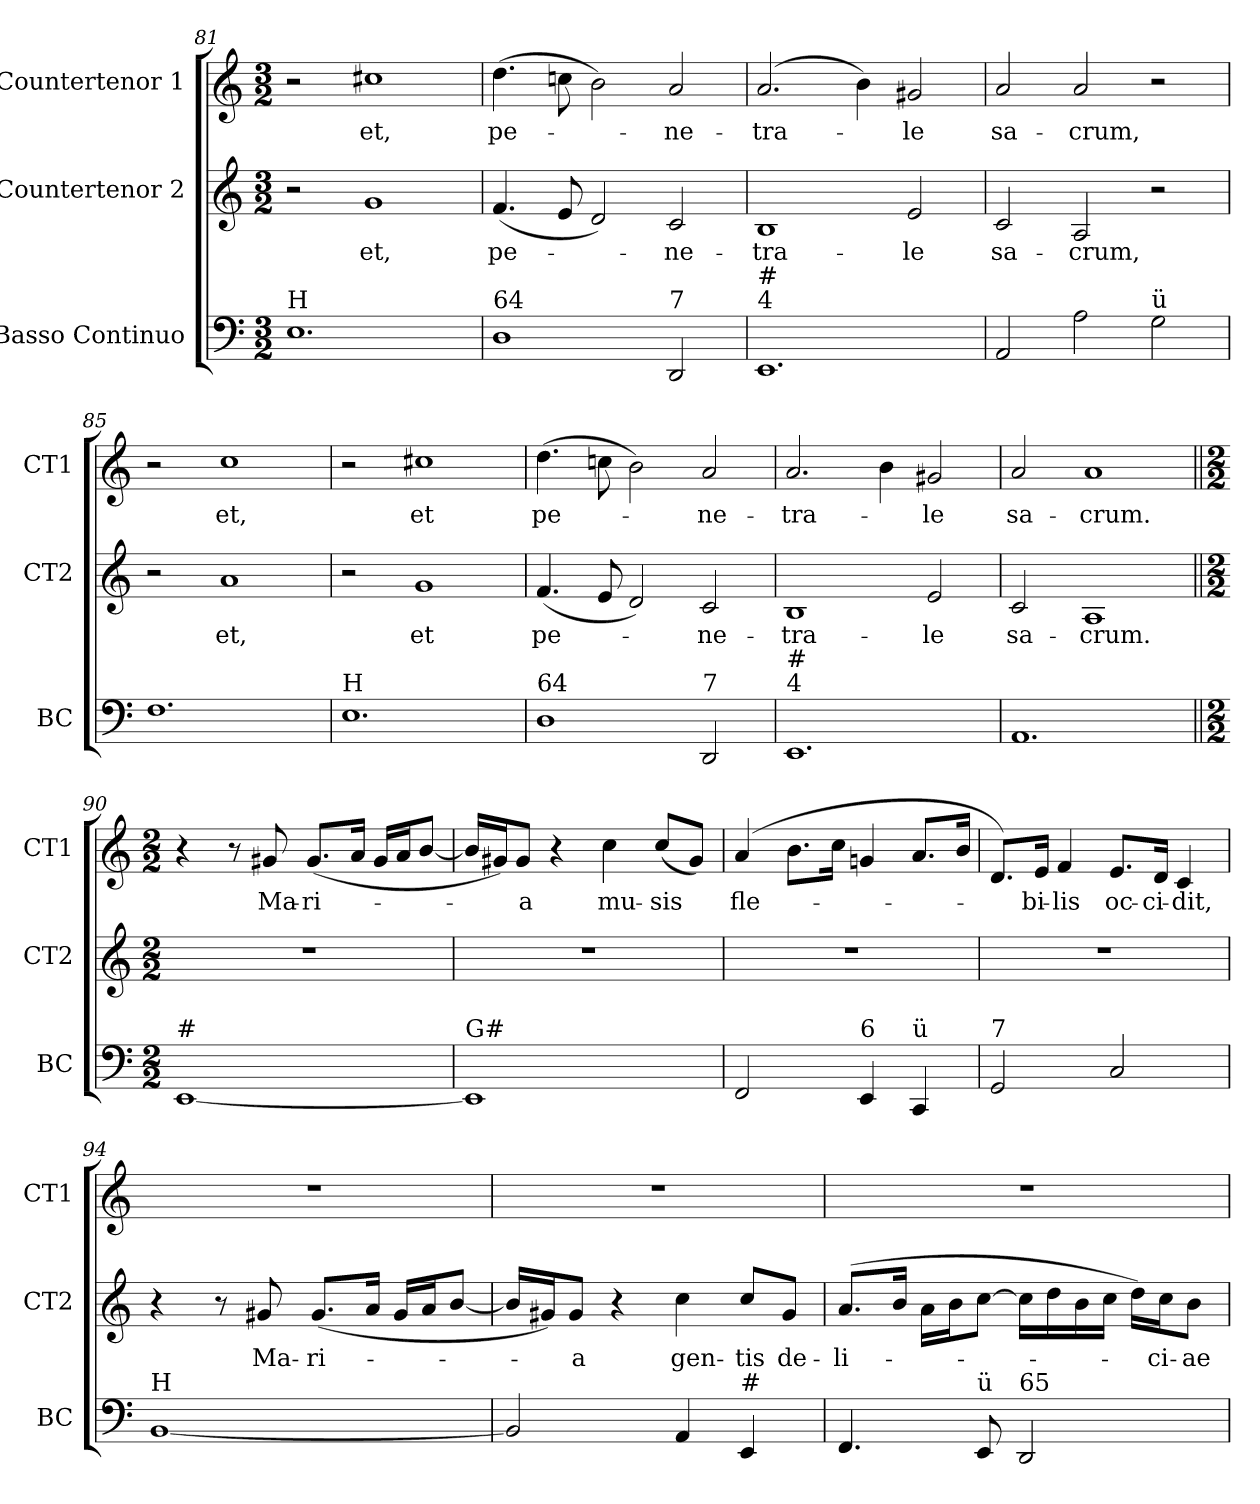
**kern	**kern	**text	**kern	**text
*part3	*part2	*part2	*part1	*part1
*staff3	*staff2	*staff2	*staff1	*staff1
*I"Basso Continuo	*I"Countertenor 2	*	*I"Countertenor 1	*
*I'BC	*I'CT2	*	*I'CT1	*
*clefF4	*clefG2	*	*clefG2	*
*k[]	*k[]	*	*k[]	*
*M3/2	*M3/2	*	*M3/2	*
=81	=81	=81	=81	=81
!LO:TX:a:t=H	!	!	!	!
1.E	2r	.	2r	.
!	!	!LO:LY:b	!	!LO:LY:b
.	1g	et,	1cc#X	et,
=82	=82	=82	=82	=82
!LO:TX:a:t=64	!	!	!	!
!	!	!LO:LY:b	!	!LO:LY:b
1D	(<4.f/	pe-	(>4.dd\	pe-
.	8e/	.	8ccn\	.
.	2d/)	.	2b\)	.
!LO:TX:a:t=7	!	!	!	!
!	!	!LO:LY:b	!	!LO:LY:b
2DD/	2c/	-ne-	2a/	-ne-
=83	=83	=83	=83	=83
!LO:TX:a:t=4	!	!	!	!
!LO:TX:a:t=#	!	!	!	!
!	!	!LO:LY:b	!	!LO:LY:b
1.EE	1B	-tra-	(>2.a/	-tra-
.	.	.	4b\)	.
!	!	!LO:LY:b	!	!LO:LY:b
.	2e/	-le	2g#X/	-le
!!LO:PB:g=z
=84	=84	=84	=84	=84
!	!	!LO:LY:b	!	!LO:LY:b
2AA/	2c/	sa-	2a/	sa-
!	!	!LO:LY:b	!	!LO:LY:b
2A\	2A/	-crum,	2a/	-crum,
!LO:TX:a:t=ü	!	!	!	!
2G\	2r	.	2r	.
=85	=85	=85	=85	=85
1.F	2r	.	2r	.
!	!	!LO:LY:b	!	!LO:LY:b
.	1a	et,	1cc	et,
=86	=86	=86	=86	=86
!LO:TX:a:t=H	!	!	!	!
1.E	2r	.	2r	.
!	!	!LO:LY:b	!	!LO:LY:b
.	1g	et	1cc#X	et
!!LO:LB:g=z
=87	=87	=87	=87	=87
!LO:TX:a:t=64	!	!	!	!
!	!	!LO:LY:b	!	!LO:LY:b
1D	(<4.f/	pe-	(>4.dd\	pe-
.	8e/	.	8ccn\	.
.	2d/)	.	2b\)	.
!LO:TX:a:t=7	!	!	!	!
!	!	!LO:LY:b	!	!LO:LY:b
2DD/	2c/	-ne-	2a/	-ne-
=88	=88	=88	=88	=88
!LO:TX:a:t=4	!	!	!	!
!LO:TX:a:t=#	!	!	!	!
!	!	!LO:LY:b	!	!LO:LY:b
1.EE	1B	-tra-	2.a/	-tra-
.	.	.	4b\	.
!	!	!LO:LY:b	!	!LO:LY:b
.	2e/	-le	2g#X/	-le
=89	=89	=89	=89	=89
!	!	!LO:LY:b	!	!LO:LY:b
1.AA	2c/	sa-	2a/	sa-
!	!	!LO:LY:b	!	!LO:LY:b
.	1A	-crum.	1a	-crum.
!!LO:LB:g=z
=90||	=90||	=90||	=90||	=90||
*M2/2	*M2/2	*	*M2/2	*
!LO:TX:a:t=#	!	!	!	!
[1EE	1r	.	4r	.
.	.	.	8r	.
!	!	!	!	!LO:LY:b
.	.	.	8g#X/	Ma-
!	!	!	!	!LO:LY:b
.	.	.	(<8.g#/L	-ri-
.	.	.	16a/Jk	.
.	.	.	16g#/LL	.
.	.	.	16a/J	.
.	.	.	[8b/J	.
=91	=91	=91	=91	=91
!LO:TX:a:t=G#	!	!	!	!
1EE]	1r	.	16b/LL]	.
.	.	.	16g#X/J)	.
!	!	!	!	!LO:LY:b
.	.	.	8g#/J	-a
.	.	.	4r	.
!	!	!	!	!LO:LY:b
.	.	.	4cc\	mu-
!	!	!	!	!LO:LY:b
.	.	.	(<8cc/L	-sis
.	.	.	8g#/J)	.
=92	=92	=92	=92	=92
!	!	!	!	!LO:LY:b
2FF/	1r	.	(>4a/	fle-
.	.	.	8.b\L	.
.	.	.	16cc\Jk	.
!LO:TX:a:t=6	!	!	!	!
4EE/	.	.	4gn/	.
!LO:TX:a:t=ü	!	!	!	!
4CC/	.	.	8.a/L	.
.	.	.	16b/Jk	.
=93	=93	=93	=93	=93
!LO:TX:a:t=7	!	!	!	!
2GG/	1r	.	8.d/L)	.
!	!	!	!	!LO:LY:b
.	.	.	16e/Jk	-bi-
!	!	!	!	!LO:LY:b
.	.	.	4f/	-lis
!	!	!	!	!LO:LY:b
2C/	.	.	8.e/L	oc-
!	!	!	!	!LO:LY:b
.	.	.	16d/Jk	-ci-
!	!	!	!	!LO:LY:b
.	.	.	4c/	-dit,
!!LO:PB:g=z
=94	=94	=94	=94	=94
!LO:TX:a:t=H	!	!	!	!
[1BB	4r	.	1r	.
.	8r	.	.	.
!	!	!LO:LY:b	!	!
.	8g#X/	Ma-	.	.
!	!	!LO:LY:b	!	!
.	(<8.g#/L	-ri-	.	.
.	16a/Jk	.	.	.
.	16g#/LL	.	.	.
.	16a/J	.	.	.
.	[8b/J	.	.	.
=95	=95	=95	=95	=95
2BB/]	16b/LL]	.	1r	.
.	16g#X/J)	.	.	.
!	!	!LO:LY:b	!	!
.	8g#/J	-a	.	.
.	4r	.	.	.
!	!	!LO:LY:b	!	!
4AA/	4cc\	gen-	.	.
!LO:TX:a:t=#	!	!	!	!
!	!	!LO:LY:b	!	!
4EE/	8cc/L	-tis	.	.
!	!	!LO:LY:b	!	!
.	8g#/J	de-	.	.
=96	=96	=96	=96	=96
!	!	!LO:LY:b	!	!
4.FF/	(>8.a/L	-li-	1r	.
.	16b/Jk	.	.	.
.	16a\LL	.	.	.
.	16b\J	.	.	.
!LO:TX:a:t=ü	!	!	!	!
8EE/	[8cc\J	.	.	.
!LO:TX:a:t=65	!	!	!	!
2DD/	16cc\LL]	.	.	.
.	16dd\	.	.	.
.	16b\	.	.	.
.	16cc\JJ	.	.	.
.	16dd\LL)	.	.	.
!	!	!LO:LY:b	!	!
.	16cc\J	-ci-	.	.
!	!	!LO:LY:b	!	!
.	8b\J	-ae	.	.
=	=	=	=	=
*-	*-	*-	*-	*-
